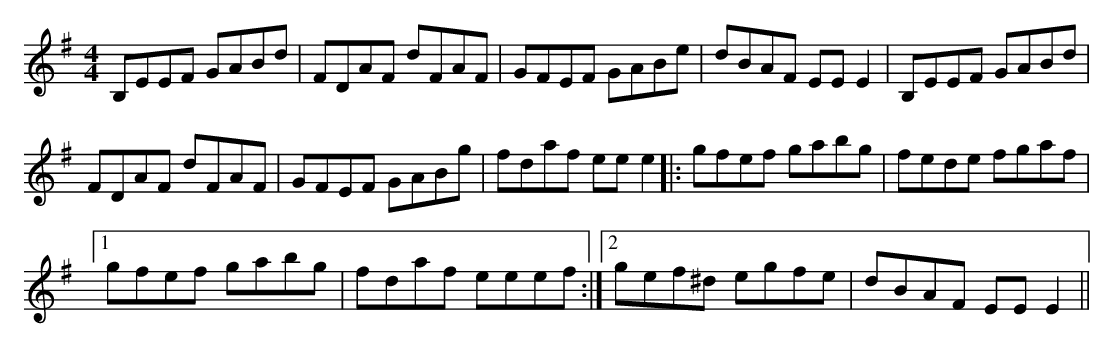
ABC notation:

X:1
M:4/4
K:Emin
B,EEF GABd|FDAF dFAF|GFEF GABe|dBAF EE E2|B,EEF GABd|
FDAF dFAF|GFEF GABg|fdaf ee e2|:gfef gabg|fede fgaf|
[1 gfef gabg|fdaf eeef:|2 gef^d egfe|dBAF EE E2||
